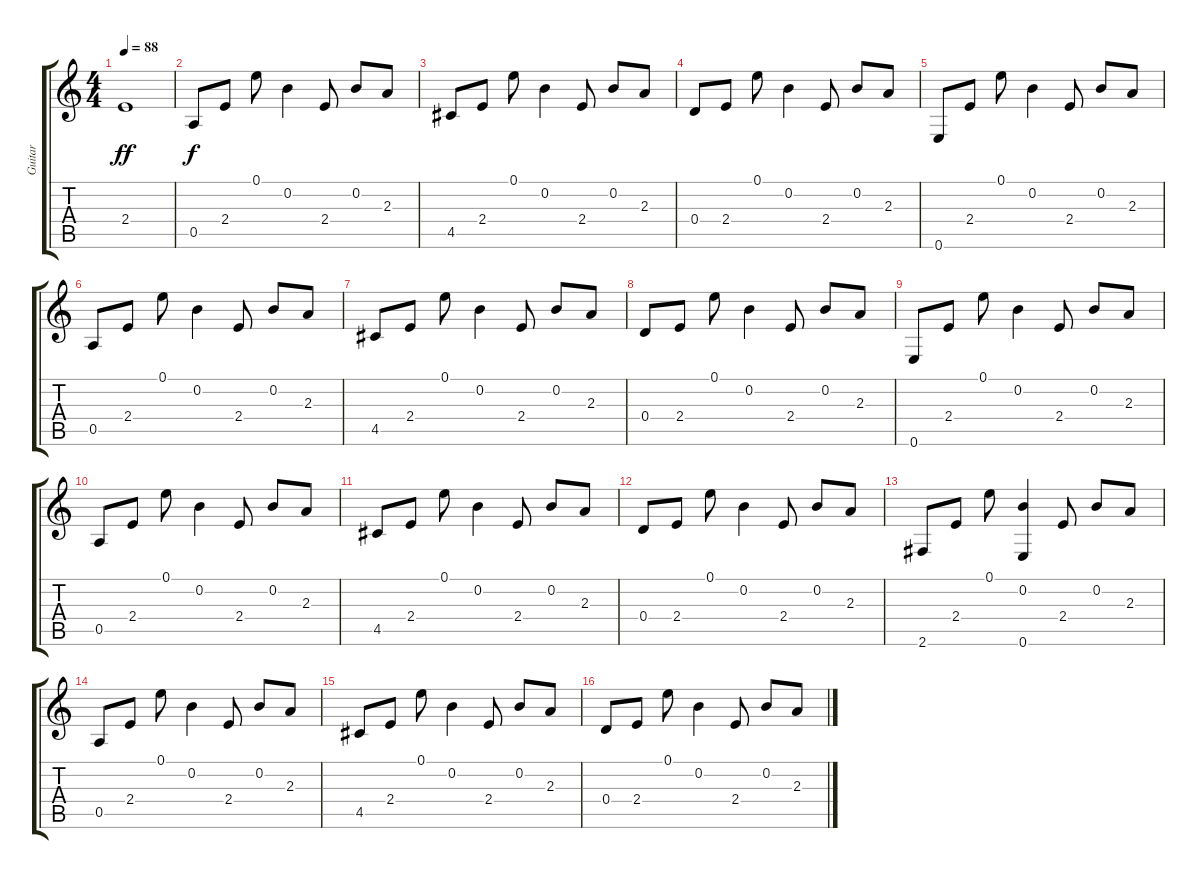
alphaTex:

\track ("Guitar" "Guitar") {instrument acousticguitarsteel}
\staff {score tabs}
\tuning (E4 B3 G3 D3 A2 E2) {hide}
\ts (4 4)
\tempo 88
\clef g2
\ks c
2.4.1{dy ff} |
0.5.8{dy f volume 14 instrument acousticguitarnylon} 2.4.8 0.1.8 0.2.4 2.4.8 0.2.8 2.3.8 |
4.5.8 2.4.8 0.1.8 0.2.4 2.4.8 0.2.8 2.3.8 |
0.4.8 2.4.8 0.1.8 0.2.4 2.4.8 0.2.8 2.3.8 |
0.6.8 2.4.8 0.1.8 0.2.4 2.4.8 0.2.8 2.3.8 |
0.5.8 2.4.8 0.1.8 0.2.4 2.4.8 0.2.8 2.3.8 |
4.5.8 2.4.8 0.1.8 0.2.4 2.4.8 0.2.8 2.3.8 |
0.4.8 2.4.8 0.1.8 0.2.4 2.4.8 0.2.8 2.3.8 |
0.6.8 2.4.8 0.1.8 0.2.4 2.4.8 0.2.8 2.3.8 |
0.5.8 2.4.8 0.1.8 0.2.4 2.4.8 0.2.8 2.3.8 |
4.5.8 2.4.8 0.1.8 0.2.4 2.4.8 0.2.8 2.3.8 |
0.4.8 2.4.8 0.1.8 0.2.4 2.4.8 0.2.8 2.3.8 |
2.6.8 2.4.8 0.1.8 (0.2 0.6).4 2.4.8 0.2.8 2.3.8 |
0.5.8 2.4.8 0.1.8 0.2.4 2.4.8 0.2.8 2.3.8 |
4.5.8 2.4.8 0.1.8 0.2.4 2.4.8 0.2.8 2.3.8 |
0.4.8 2.4.8 0.1.8 0.2.4 2.4.8 0.2.8 2.3.8
